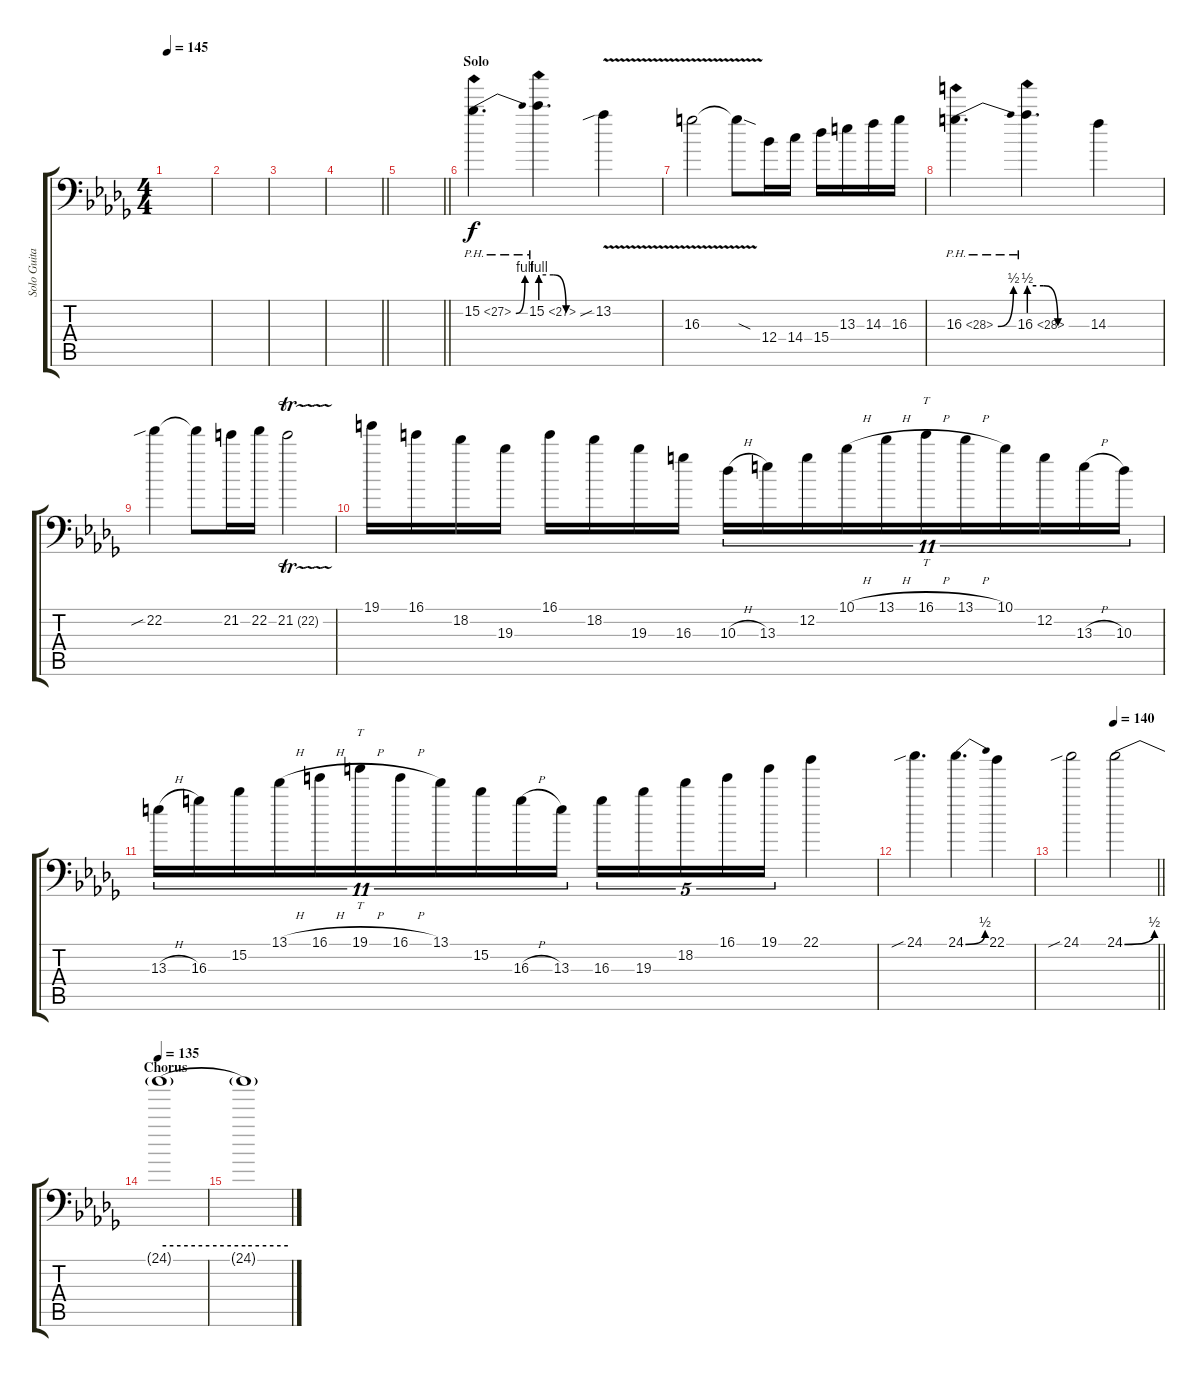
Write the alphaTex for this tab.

\track ("Solo Guitar" "Solo Guita") {instrument distortionguitar}
\staff {score tabs}
\tuning (C4 G3 Eb3 Bb2 F2 Bb1) {hide}
\ts (4 4)
\tempo 145
\clef f4
\ks bbminor
|
|
|
\barLineRight lightlight
|
\barLineRight lightlight
|
\section ("" "Solo")
15.2{be (bend 0 0 60 4) ph 12}.4{d} 15.2{be (custom 0 4 15 4 30 0 60 0) ph 12}.4{d} 13.2{v sib}.4 |
16.3{v}.2 16.3{sod t}.8 12.4.16 14.4.16 15.4.16 13.3.16 14.3.16 16.3.16 |
16.3{be (bend 0 0 60 2) ph 12}.4{d} 16.3{be (custom 0 2 15 2 30 0 60 0) ph 12}.4{d} 14.3.4 |
22.2{sib}.4 22.2{t}.8 21.2.16 22.2.16 21.2{tr (22 64)}.2 |
19.1.16 16.1.16 18.2.16 19.3.16 16.1.16 18.2.16 19.3.16 16.3.16 10.3{h}.16{tu (11 8)} 13.3.16{tu (11 8)} 12.2.16{tu (11 8)} 10.1{h}.16{tu (11 8)} 13.1{h}.16{tu (11 8)} 16.1{h}.16{tt tu (11 8)} 13.1{h}.16{tu (11 8)} 10.1.16{tu (11 8)} 12.2.16{tu (11 8)} 13.3{h}.16{tu (11 8)} 10.3.16{tu (11 8)} |
13.3{h}.16{tu (11 8)} 16.3.16{tu (11 8)} 15.2.16{tu (11 8)} 13.1{h}.16{tu (11 8)} 16.1{h}.16{tu (11 8)} 19.1{h}.16{tt tu (11 8)} 16.1{h}.16{tu (11 8)} 13.1.16{tu (11 8)} 15.2.16{tu (11 8)} 16.3{h}.16{tu (11 8)} 13.3.16{tu (11 8)} 16.3.16{tu (5 4)} 19.3.16{tu (5 4)} 18.2.16{tu (5 4)} 16.1.16{tu (5 4)} 19.1.16{tu (5 4)} 22.1.4 |
24.1{sib}.4{d} 24.1{be (bend 0 0 60 2)}.4{d} 22.1.4 |
\tempo (140 0.5)
\barLineRight lightlight
24.1{sib}.2 24.1{be (bend 0 0 60 2)}.2 |
\section ("" "Chorus")
\tempo 135
24.1{be (hold 0 2 60 2) t}.1 |
24.1{be (hold 0 2 60 2) t}.1
